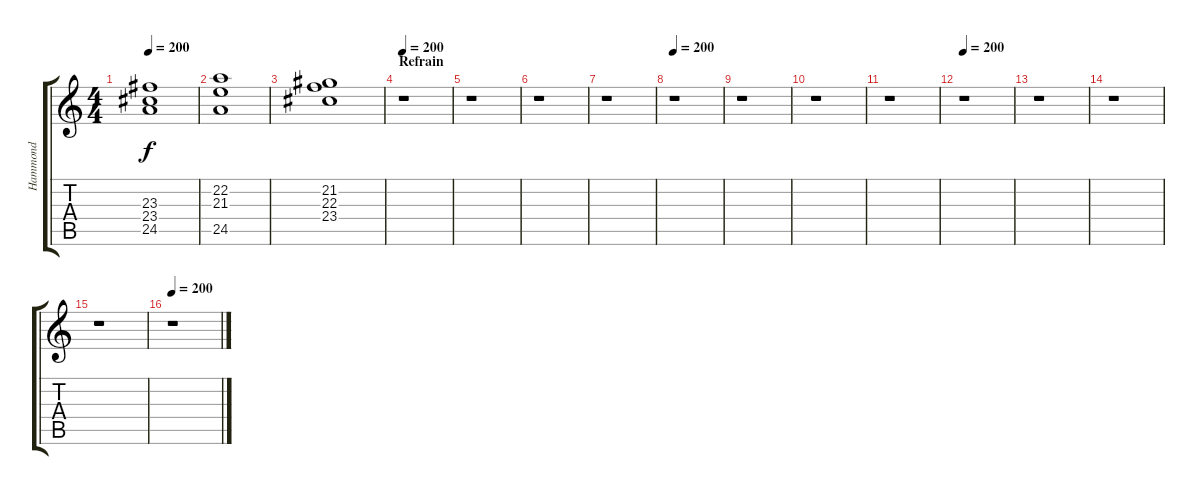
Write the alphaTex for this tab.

\track ("Hammond" "Hammond") {instrument drawbarorgan}
\staff {score tabs}
\tuning (E4 B3 G3 D3 A2 E2) {hide}
\ts (4 4)
\tempo 200
\clef g2
\ks c
(23.3 23.4 24.5).1{dy f} |
(22.2 21.3 24.5).1 |
(21.2 22.3 23.4).1 |
\section ("" "Refrain")
\tempo 200
r.1 |
r.1 |
r.1 |
r.1 |
\tempo 200
r.1 |
r.1 |
r.1 |
r.1 |
\tempo 200
r.1 |
r.1 |
r.1 |
r.1 |
\tempo 200
r.1
